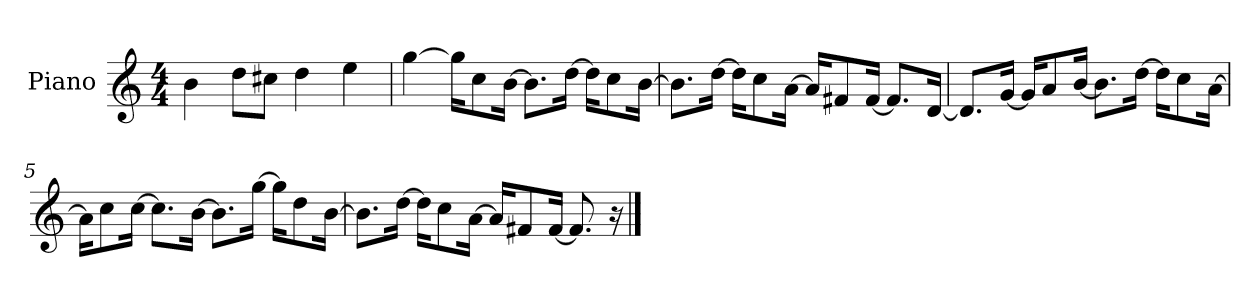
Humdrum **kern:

**kern
*part1
*staff1
*I"Piano
*I'P-no
*clefG2
*k[]
*M4/4
*MM90
=1
4b\
8dd\L
8cc#X\J
4dd\
4ee\
=2
[4gg\
16gg\KL]
8cc\
[16b\Jk
8.b\L]
[16dd\Jk
16dd\KL]
8cc\
[16b\Jk
=3
8.b\L]
[16dd\Jk
16dd\KL]
8cc\
[16a\Jk
16a/KL]
8f#X/
[16f#/Jk
8.f#/L]
[16d/Jk
=4
8.d/L]
[16g/Jk
16g/KL]
8a/
[16b/Jk
8.b\L]
[16dd\Jk
16dd\KL]
8cc\
[16a\Jk
!!LO:LB:g=z
=5
16a\KL]
8cc\
[16cc\Jk
8.cc\L]
[16b\Jk
8.b\L]
[16gg\Jk
16gg\KL]
8dd\
[16b\Jk
=6
8.b\L]
[16dd\Jk
16dd\KL]
8cc\
[16a\Jk
16a/KL]
8f#X/
[16f#/Jk
8.f#/]
16r
==
*-
